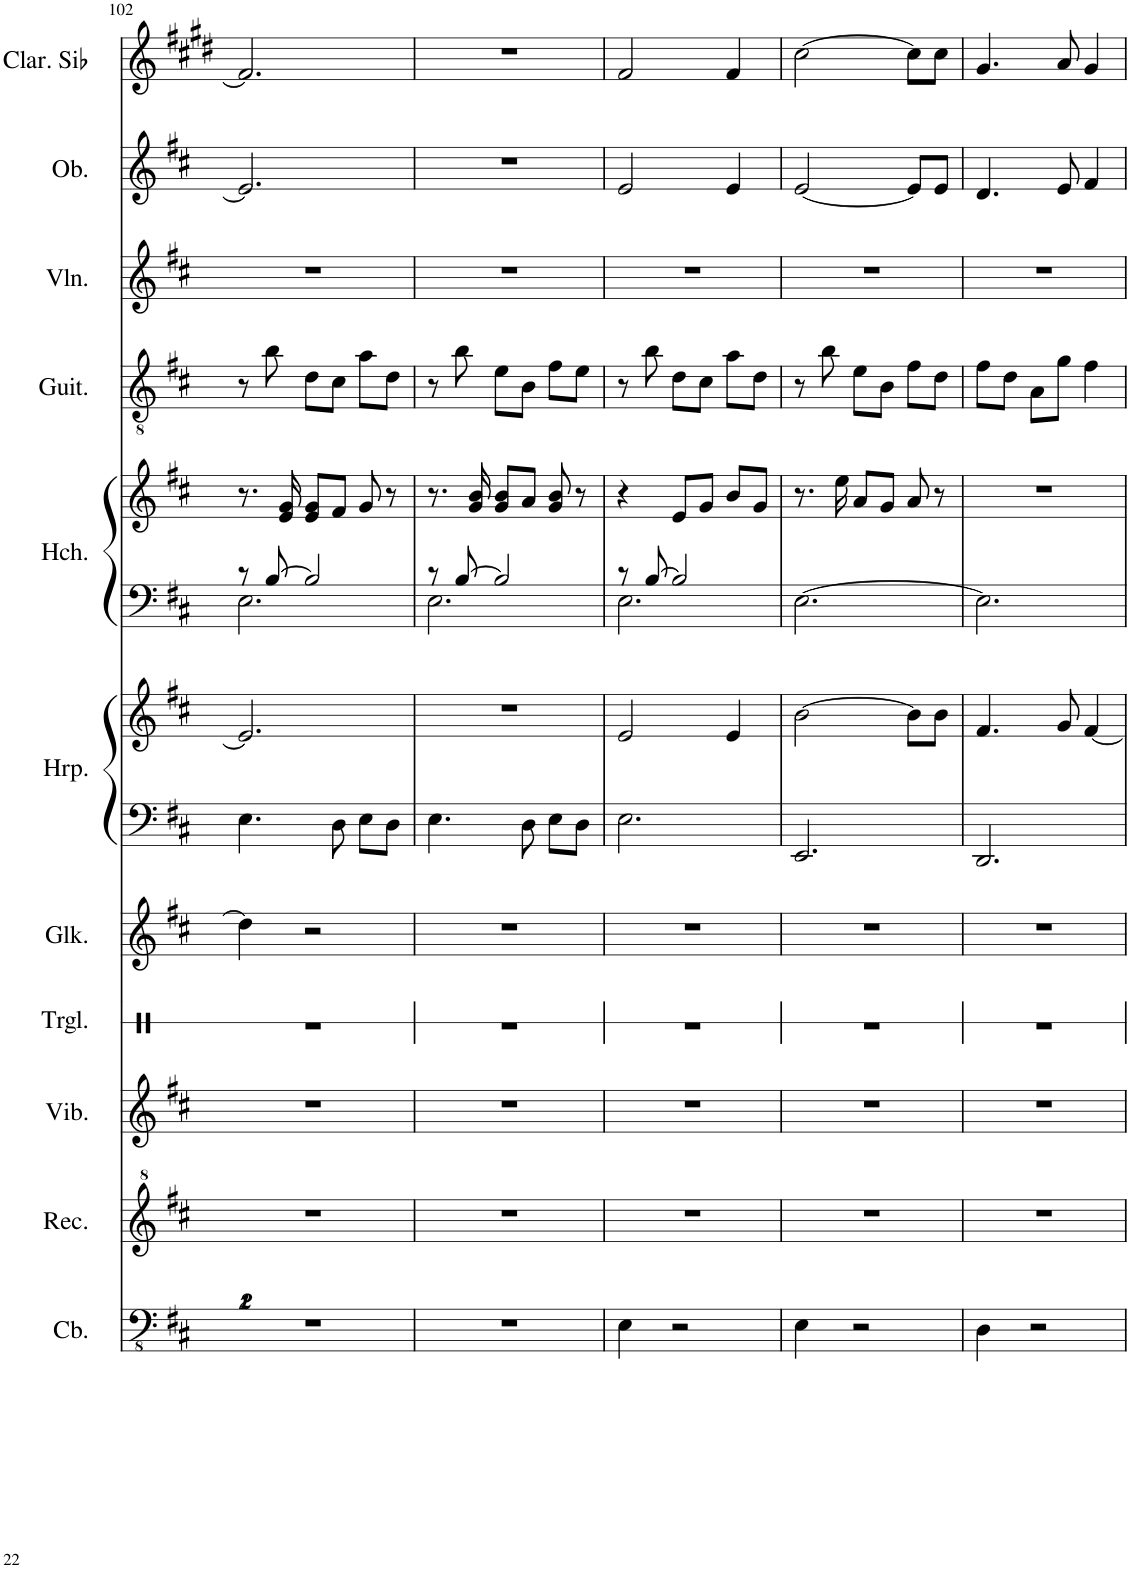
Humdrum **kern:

**kern	**kern	**kern	**kern	**kern	**kern	**kern	**kern	**kern	**kern	**kern	**kern	**kern
*part11	*part10	*part9	*part8	*part7	*part6	*part6	*part5	*part5	*part4	*part3	*part2	*part1
*staff13	*staff12	*staff11	*staff10	*staff9	*staff8	*staff7	*staff6	*staff5	*staff4	*staff3	*staff2	*staff1
*I"コントラバス	*I"リコーダー	*I"ビブラフォン	*I"トライアングル	*I"グロッケンシュピール	*I"ハープ	*	*I"ハープシーコード	*	*I"アコースティックギター	*I"ヴァイオリン	*I"オーボエ	*I"Clarinette en Sib
*	*	*	*	*	*	*	*	*	*	*	*	*I'Clar. Sib
!!LO:PB:g=z
*clefFv4	*clefG^2	*clefG2	*clefX	*clefG2	*clefF4	*clefG2	*clefF4	*clefG2	*clefGv2	*clefG2	*clefG2	*clefG2
*Trd7c12	*	*	*	*Trd-14c-24	*	*	*	*	*	*	*	*Trd1c2
*k[f#c#]	*k[f#c#]	*k[f#c#]	*k[]	*k[f#c#]	*k[f#c#]	*k[f#c#]	*k[f#c#]	*k[f#c#]	*k[f#c#]	*k[f#c#]	*k[f#c#]	*k[f#c#g#d#]
*M3/4	*M3/4	*M3/4	*M3/4	*M3/4	*M3/4	*M3/4	*M3/4	*M3/4	*M3/4	*M3/4	*M3/4	*M3/4
=102	=102	=102	=102	=102	=102	=102	=102	=102	=102	=102	=102	=102
*	*	*	*	*	*	*	*^	*	*	*	*	*
2.r	2.r	2.r	2.r	4dd\]	4.E\	2.e/]	8r	2.E\	8.r	8r	2.r	2.e/]	2.f#/]
.	.	.	.	.	.	.	[8B/	.	.	8b\	.	.	.
.	.	.	.	.	.	.	.	.	16e/ 16g/	.	.	.	.
.	.	.	.	2r	.	.	2B/]	.	8e/ 8g/L	8d\L	.	.	.
.	.	.	.	.	8D\	.	.	.	8f#/J	8c#\J	.	.	.
.	.	.	.	.	8E\L	.	.	.	8g/	8a\L	.	.	.
.	.	.	.	.	8D\J	.	.	.	8r	8d\J	.	.	.
=103	=103	=103	=103	=103	=103	=103	=103	=103	=103	=103	=103	=103	=103
2.r	2.r	2.r	2.r	2.r	4.E\	2.r	8r	2.E\	8.r	8r	2.r	2.r	2.r
.	.	.	.	.	.	.	[8B/	.	.	8b\	.	.	.
.	.	.	.	.	.	.	.	.	16g/ 16b/	.	.	.	.
.	.	.	.	.	.	.	2B/]	.	8g/ 8b/L	8e\L	.	.	.
.	.	.	.	.	8D\	.	.	.	8a/J	8B\J	.	.	.
.	.	.	.	.	8E\L	.	.	.	8g/ 8b/	8f#\L	.	.	.
.	.	.	.	.	8D\J	.	.	.	8r	8e\J	.	.	.
=104	=104	=104	=104	=104	=104	=104	=104	=104	=104	=104	=104	=104	=104
4EE\	2.r	2.r	2.r	2.r	2.E\	2e/	8r	2.E\	4r	8r	2.r	2e/	2f#/
.	.	.	.	.	.	.	[8B/	.	.	8b\	.	.	.
2r	.	.	.	.	.	.	2B/]	.	8e/L	8d\L	.	.	.
.	.	.	.	.	.	.	.	.	8g/J	8c#\J	.	.	.
.	.	.	.	.	.	4e/	.	.	8b/L	8a\L	.	4e/	4f#/
.	.	.	.	.	.	.	.	.	8g/J	8d\J	.	.	.
*	*	*	*	*	*	*	*v	*v	*	*	*	*	*
=105	=105	=105	=105	=105	=105	=105	=105	=105	=105	=105	=105	=105
4EE\	2.r	2.r	2.r	2.r	2.EE/	[2b\	[2.E\	8.r	8r	2.r	[2e/	[2cc#\
.	.	.	.	.	.	.	.	.	8b\	.	.	.
.	.	.	.	.	.	.	.	16ee\	.	.	.	.
2r	.	.	.	.	.	.	.	8a/L	8e\L	.	.	.
.	.	.	.	.	.	.	.	8g/J	8B\J	.	.	.
.	.	.	.	.	.	8b\L]	.	8a/	8f#\L	.	8e/L]	8cc#\L]
.	.	.	.	.	.	8b\J	.	8r	8d\J	.	8e/J	8cc#\J
=106	=106	=106	=106	=106	=106	=106	=106	=106	=106	=106	=106	=106
4DD\	2.r	2.r	2.r	2.r	2.DD/	4.f#/	2.E\]	2.r	8f#\L	2.r	4.d/	4.g#/
.	.	.	.	.	.	.	.	.	8d\J	.	.	.
2r	.	.	.	.	.	.	.	.	8A\L	.	.	.
.	.	.	.	.	.	8g/	.	.	8g\J	.	8e/	8a/
.	.	.	.	.	.	[4f#/	.	.	4f#\	.	4f#/	4g#/
=	=	=	=	=	=	=	=	=	=	=	=	=
*-	*-	*-	*-	*-	*-	*-	*-	*-	*-	*-	*-	*-
